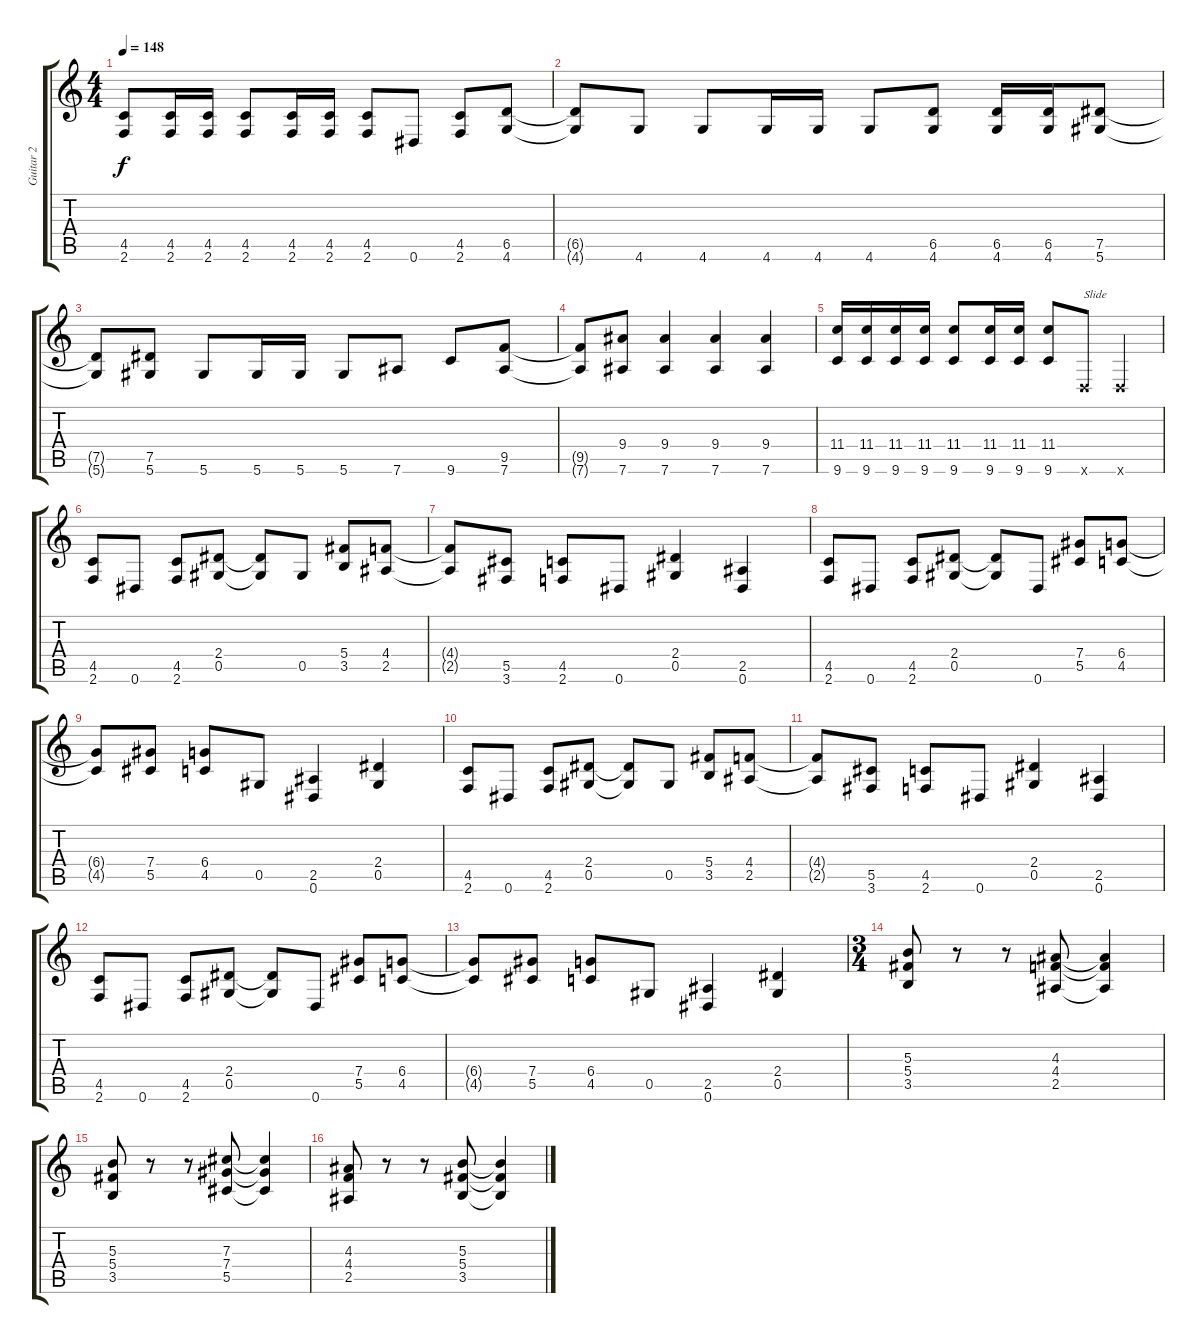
\track ("Guitar 2" "Guitar 2") {instrument distortionguitar}
\staff {score tabs}
\tuning (Eb4 Bb3 Gb3 Db3 Ab2 Eb2) {hide}
\ts (4 4)
\tempo 148
\clef g2
\ks c
(4.5 2.6).8{dy f} (4.5 2.6).16 (4.5 2.6).16 (4.5 2.6).8 (4.5 2.6).16 (4.5 2.6).16 (4.5 2.6).8 0.6.8 (4.5 2.6).8 (6.5 4.6).8 |
(6.5{t} 4.6{t}).8 4.6.8 4.6.8 4.6.16 4.6.16 4.6.8 (6.5 4.6).8 (6.5 4.6).16 (6.5 4.6).16 (7.5 5.6).8 |
(7.5{t} 5.6{t}).8 (7.5 5.6).8 5.6.8 5.6.16 5.6.16 5.6.8 7.6.8 9.6.8 (9.5 7.6).8 |
(9.5{t} 7.6{t}).8 (9.4 7.6).8 (9.4 7.6).4 (9.4 7.6).4 (9.4 7.6).4 |
(11.4 9.6).16 (11.4 9.6).16 (11.4 9.6).16 (11.4 9.6).16 (11.4 9.6).8 (11.4 9.6).16 (11.4 9.6).16 (11.4 9.6).8 -1.6{x}.8{txt "Slide"} -1.6{x}.4 |
(4.5 2.6).8 0.6.8 (4.5 2.6).8 (2.4 0.5).8 (2.4{t} 0.5{t}).8 0.5.8 (5.4 3.5).8 (4.4 2.5).8 |
(4.4{t} 2.5{t}).8 (5.5 3.6).8 (4.5 2.6).8 0.6.8 (2.4 0.5).4 (2.5 0.6).4 |
(4.5 2.6).8 0.6.8 (4.5 2.6).8 (2.4 0.5).8 (2.4{t} 0.5{t}).8 0.6.8 (7.4 5.5).8 (6.4 4.5).8 |
(6.4{t} 4.5{t}).8 (7.4 5.5).8 (6.4 4.5).8 0.5.8 (2.5 0.6).4 (2.4 0.5).4 |
(4.5 2.6).8 0.6.8 (4.5 2.6).8 (2.4 0.5).8 (2.4{t} 0.5{t}).8 0.5.8 (5.4 3.5).8 (4.4 2.5).8 |
(4.4{t} 2.5{t}).8 (5.5 3.6).8 (4.5 2.6).8 0.6.8 (2.4 0.5).4 (2.5 0.6).4 |
(4.5 2.6).8 0.6.8 (4.5 2.6).8 (2.4 0.5).8 (2.4{t} 0.5{t}).8 0.6.8 (7.4 5.5).8 (6.4 4.5).8 |
(6.4{t} 4.5{t}).8 (7.4 5.5).8 (6.4 4.5).8 0.5.8 (2.5 0.6).4 (2.4 0.5).4 |
\ts (3 4)
(5.3 5.4 3.5).8 r.8 r.8 (4.3 4.4 2.5).8 (4.3{t} 4.4{t} 2.5{t}).4 |
(5.3 5.4 3.5).8 r.8 r.8 (7.3 7.4 5.5).8 (7.3{t} 7.4{t} 5.5{t}).4 |
(4.3 4.4 2.5).8 r.8 r.8 (5.3 5.4 3.5).8 (5.3{t} 5.4{t} 3.5{t}).4
